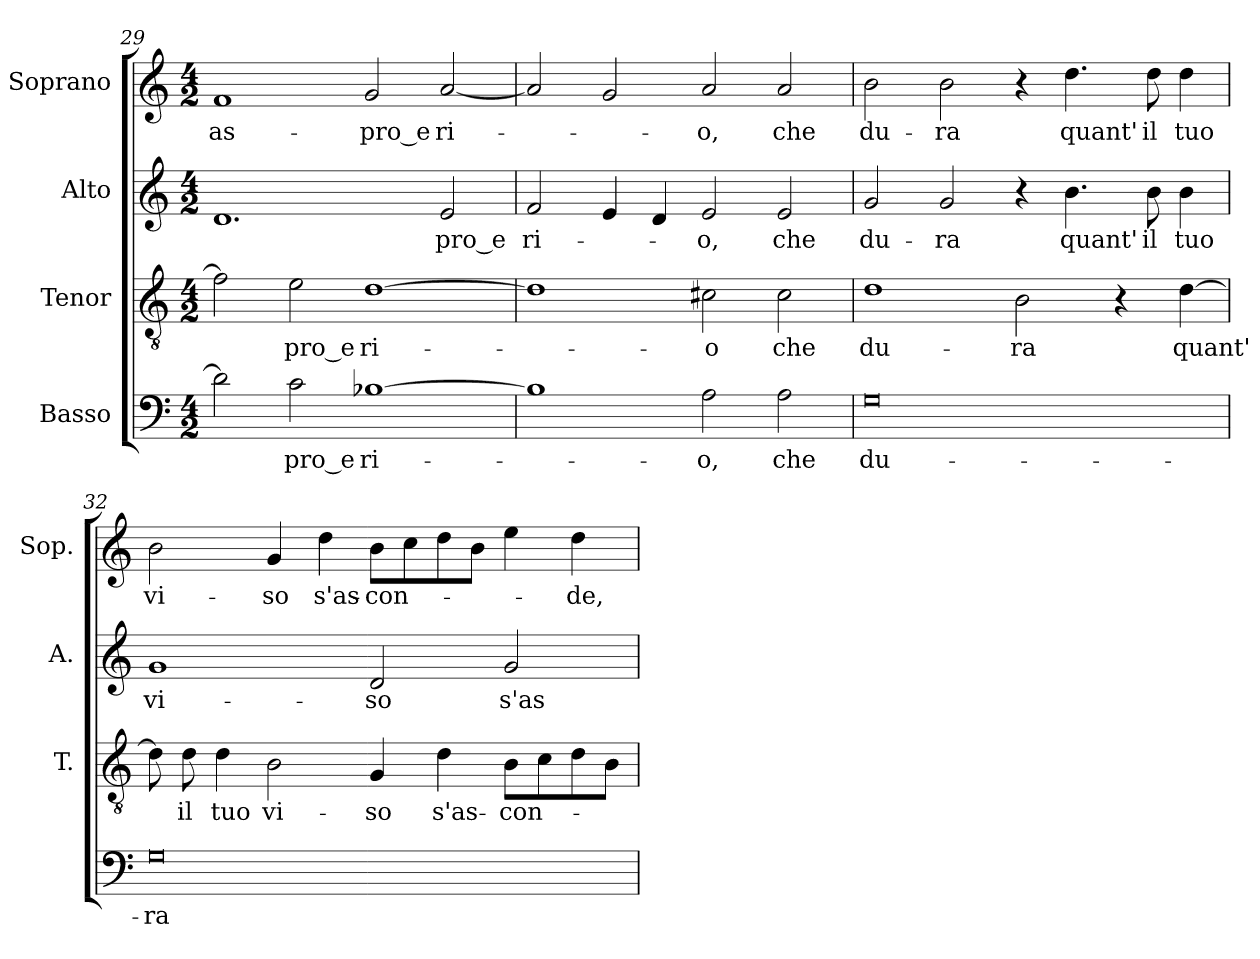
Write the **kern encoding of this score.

**kern	**text	**kern	**text	**kern	**text	**kern	**text
*part4	*part4	*part3	*part3	*part2	*part2	*part1	*part1
*staff4	*staff4	*staff3	*staff3	*staff2	*staff2	*staff1	*staff1
*I"Basso	*	*I"Tenor	*	*I"Alto	*	*I"Soprano	*
*	*	*I'T.	*	*I'A.	*	*I'Sop.	*
*clefF4	*	*clefGv2	*	*clefG2	*	*clefG2	*
*	*	*ITrd7c12	*	*	*	*	*
*k[]	*	*k[]	*	*k[]	*	*k[]	*
*C:	*	*C:	*	*C:	*	*C:	*
*M4/2	*	*M4/2	*	*M4/2	*	*M4/2	*
=29	=29	=29	=29	=29	=29	=29	=29
!	!	!	!	!	!	!	!LO:LY:b:color=#000000
2di\]	.	2Fi\]	.	1.di	.	1fi	as-
!	!LO:LY:b:color=#000000	!	!	!	!	!	!
!	!	!	!LO:LY:b:color=#000000	!	!	!	!
2ci\	-pro_e	2Ei\	-pro_e	.	.	.	.
!	!LO:LY:b:color=#000000	!	!	!	!	!	!
!	!	!	!LO:LY:b:color=#000000	!	!	!	!
!	!	!	!	!	!	!	!LO:LY:b:color=#000000
[>1B-Xi	ri-	[>1Di	ri-	.	.	2gi/	-pro_e
!	!	!	!	!	!LO:LY:b:color=#000000	!	!
!	!	!	!	!	!	!	!LO:LY:b:color=#000000
.	.	.	.	2ei/	-pro_e	[<2ai/	ri-
=30	=30	=30	=30	=30	=30	=30	=30
!	!	!	!	!	!LO:LY:b:color=#000000	!	!
1B-i]	.	1Di]	.	2fi/	ri-	2ai/]	.
.	.	.	.	4ei/	.	2gi/	.
.	.	.	.	4di/	.	.	.
!	!LO:LY:b:color=#000000	!	!	!	!	!	!
!	!	!	!LO:LY:b:color=#000000	!	!	!	!
!	!	!	!	!	!LO:LY:b:color=#000000	!	!
!	!	!	!	!	!	!	!LO:LY:b:color=#000000
2Ai\	-o,	2C#Xi\	-o	2ei/	-o,	2ai/	-o,
!	!LO:LY:b:color=#000000	!	!	!	!	!	!
!	!	!	!LO:LY:b:color=#000000	!	!	!	!
!	!	!	!	!	!LO:LY:b:color=#000000	!	!
!	!	!	!	!	!	!	!LO:LY:b:color=#000000
2Ai\	che	2C#i\	che	2ei/	che	2ai/	che
!!LO:LB:g=z
=31	=31	=31	=31	=31	=31	=31	=31
!	!LO:LY:b:color=#000000	!	!	!	!	!	!
!	!	!	!LO:LY:b:color=#000000	!	!	!	!
!	!	!	!	!	!LO:LY:b:color=#000000	!	!
!	!	!	!	!	!	!	!LO:LY:b:color=#000000
0Gi	du-	1Di	du-	2gi/	du-	2bi\	du-
!	!	!	!	!	!LO:LY:b:color=#000000	!	!
!	!	!	!	!	!	!	!LO:LY:b:color=#000000
.	.	.	.	2gi/	-ra	2bi\	-ra
!	!	!	!LO:LY:b:color=#000000	!	!	!	!
.	.	2BBi\	-ra	4r	.	4r	.
!	!	!	!	!	!LO:LY:b:color=#000000	!	!
!	!	!	!	!	!	!	!LO:LY:b:color=#000000
.	.	.	.	4.bi\	quant'	4.ddi\	quant'
.	.	4r	.	.	.	.	.
!	!	!	!	!	!LO:LY:b:color=#000000	!	!
!	!	!	!	!	!	!	!LO:LY:b:color=#000000
.	.	.	.	8bi\	il	8ddi\	il
!	!	!	!LO:LY:b:color=#000000	!	!	!	!
!	!	!	!	!	!LO:LY:b:color=#000000	!	!
!	!	!	!	!	!	!	!LO:LY:b:color=#000000
.	.	[>4Di\	quant'	4bi\	tuo	4ddi\	tuo
=32	=32	=32	=32	=32	=32	=32	=32
!	!LO:LY:b:color=#000000	!	!	!	!	!	!
!	!	!	!	!	!LO:LY:b:color=#000000	!	!
!	!	!	!	!	!	!	!LO:LY:b:color=#000000
0Gi	-ra	8Di\]	.	1gi	vi-	2bi\	vi-
!	!	!	!LO:LY:b:color=#000000	!	!	!	!
.	.	8Di\	il	.	.	.	.
!	!	!	!LO:LY:b:color=#000000	!	!	!	!
.	.	4Di\	tuo	.	.	.	.
!	!	!	!LO:LY:b:color=#000000	!	!	!	!
!	!	!	!	!	!	!	!LO:LY:b:color=#000000
.	.	2BBi\	vi-	.	.	4gi/	-so
!	!	!	!	!	!	!	!LO:LY:b:color=#000000
.	.	.	.	.	.	4ddi\	s'as-
!	!	!	!LO:LY:b:color=#000000	!	!	!	!
!	!	!	!	!	!LO:LY:b:color=#000000	!	!
!	!	!	!	!	!	!	!LO:LY:b:color=#000000
.	.	4GGi/	-so	2di/	-so	8bi\L	-con-
.	.	.	.	.	.	8cci\	.
!	!	!	!LO:LY:b:color=#000000	!	!	!	!
.	.	4Di\	s'as-	.	.	8ddi\	.
.	.	.	.	.	.	8bi\J	.
!	!	!	!LO:LY:b:color=#000000	!	!	!	!
!	!	!	!	!	!LO:LY:b:color=#000000	!	!
.	.	8BBi\L	-con-	2gi/	s'as-	4eei\	.
.	.	8Ci\	.	.	.	.	.
!	!	!	!	!	!	!	!LO:LY:b:color=#000000
.	.	8Di\	.	.	.	4ddi\	-de,
.	.	8BBi\J	.	.	.	.	.
=	=	=	=	=	=	=	=
*-	*-	*-	*-	*-	*-	*-	*-
